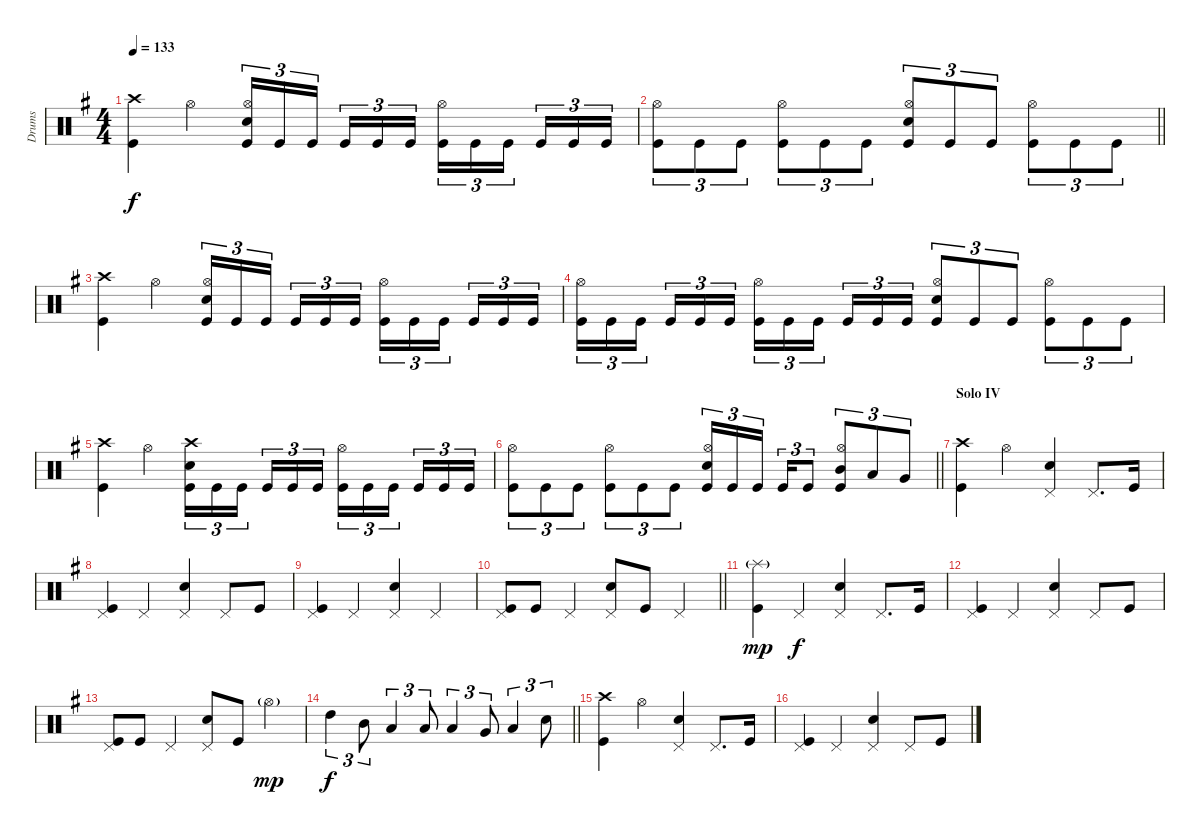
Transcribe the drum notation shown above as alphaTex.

\track ("Drums" "Drums") {instrument percussion}
\staff
\articulation defaults
\ts (4 4)
\tempo 133
\clef neutral
\ks eminor
("Crash high (hit)" "Kick (hit)").4{dy f} "Hi-Hat (open)".4 ("Hi-Hat (open)" "Electric Snare (hit)" "Kick (hit)").16{tu (3 2)} "Kick (hit)".16{tu (3 2)} "Kick (hit)".16{tu (3 2) beam splitsecondary} "Kick (hit)".16{tu (3 2)} "Kick (hit)".16{tu (3 2)} "Kick (hit)".16{tu (3 2)} ("Hi-Hat (open)" "Kick (hit)").16{tu (3 2)} "Kick (hit)".16{tu (3 2)} "Kick (hit)".16{tu (3 2) beam splitsecondary} "Kick (hit)".16{tu (3 2)} "Kick (hit)".16{tu (3 2)} "Kick (hit)".16{tu (3 2)} |
\barLineRight lightlight
("Hi-Hat (open)" "Kick (hit)").8{tu (3 2)} "Kick (hit)".8{tu (3 2)} "Kick (hit)".8{tu (3 2)} ("Hi-Hat (open)" "Kick (hit)").8{tu (3 2)} "Kick (hit)".8{tu (3 2)} "Kick (hit)".8{tu (3 2)} ("Hi-Hat (open)" "Electric Snare (hit)" "Kick (hit)").8{tu (3 2)} "Kick (hit)".8{tu (3 2)} "Kick (hit)".8{tu (3 2)} ("Hi-Hat (open)" "Kick (hit)").8{tu (3 2)} "Kick (hit)".8{tu (3 2)} "Kick (hit)".8{tu (3 2)} |
("Crash high (hit)" "Kick (hit)").4 "Hi-Hat (open)".4 ("Hi-Hat (open)" "Electric Snare (hit)" "Kick (hit)").16{tu (3 2)} "Kick (hit)".16{tu (3 2)} "Kick (hit)".16{tu (3 2) beam splitsecondary} "Kick (hit)".16{tu (3 2)} "Kick (hit)".16{tu (3 2)} "Kick (hit)".16{tu (3 2)} ("Hi-Hat (open)" "Kick (hit)").16{tu (3 2)} "Kick (hit)".16{tu (3 2)} "Kick (hit)".16{tu (3 2) beam splitsecondary} "Kick (hit)".16{tu (3 2)} "Kick (hit)".16{tu (3 2)} "Kick (hit)".16{tu (3 2)} |
("Hi-Hat (open)" "Kick (hit)").16{tu (3 2)} "Kick (hit)".16{tu (3 2)} "Kick (hit)".16{tu (3 2) beam splitsecondary} "Kick (hit)".16{tu (3 2)} "Kick (hit)".16{tu (3 2)} "Kick (hit)".16{tu (3 2)} ("Hi-Hat (open)" "Kick (hit)").16{tu (3 2)} "Kick (hit)".16{tu (3 2)} "Kick (hit)".16{tu (3 2) beam splitsecondary} "Kick (hit)".16{tu (3 2)} "Kick (hit)".16{tu (3 2)} "Kick (hit)".16{tu (3 2)} ("Hi-Hat (open)" "Electric Snare (hit)" "Kick (hit)").8{tu (3 2)} "Kick (hit)".8{tu (3 2)} "Kick (hit)".8{tu (3 2)} ("Hi-Hat (open)" "Kick (hit)").8{tu (3 2)} "Kick (hit)".8{tu (3 2)} "Kick (hit)".8{tu (3 2)} |
("Crash high (hit)" "Kick (hit)").4 "Hi-Hat (open)".4 ("Crash high (hit)" "Electric Snare (hit)" "Kick (hit)").16{tu (3 2)} "Kick (hit)".16{tu (3 2)} "Kick (hit)".16{tu (3 2) beam splitsecondary} "Kick (hit)".16{tu (3 2)} "Kick (hit)".16{tu (3 2)} "Kick (hit)".16{tu (3 2)} ("Hi-Hat (open)" "Kick (hit)").16{tu (3 2)} "Kick (hit)".16{tu (3 2)} "Kick (hit)".16{tu (3 2) beam splitsecondary} "Kick (hit)".16{tu (3 2)} "Kick (hit)".16{tu (3 2)} "Kick (hit)".16{tu (3 2)} |
\barLineRight lightlight
("Hi-Hat (open)" "Kick (hit)").8{tu (3 2)} "Kick (hit)".8{tu (3 2)} "Kick (hit)".8{tu (3 2)} ("Hi-Hat (open)" "Kick (hit)").8{tu (3 2)} "Kick (hit)".8{tu (3 2)} "Kick (hit)".8{tu (3 2)} ("Hi-Hat (open)" "Electric Snare (hit)" "Kick (hit)").16{tu (3 2)} "Kick (hit)".16{tu (3 2)} "Kick (hit)".16{tu (3 2) beam splitsecondary} "Kick (hit)".16{tu (3 2)} "Kick (hit)".8{tu (3 2)} ("Mid Tom (hit)" "Hi-Hat (open)" "Kick (hit)").8{tu (3 2)} "Low Tom (hit)".8{tu (3 2)} "Very Low Tom (hit)".8{tu (3 2)} |
\section ("" "Solo IV")
("Crash high (hit)" "Kick (hit)").4 "Hi-Hat (open)".4 ("Pedal Hi-Hat (hit)" "Electric Snare (hit)").4 "Pedal Hi-Hat (hit)".8{d} "Kick (hit)".16 |
("Pedal Hi-Hat (hit)" "Kick (hit)").4 "Pedal Hi-Hat (hit)".4 ("Pedal Hi-Hat (hit)" "Electric Snare (hit)").4 "Pedal Hi-Hat (hit)".8 "Kick (hit)".8 |
("Pedal Hi-Hat (hit)" "Kick (hit)").4 "Pedal Hi-Hat (hit)".4 ("Pedal Hi-Hat (hit)" "Electric Snare (hit)").4 "Pedal Hi-Hat (hit)".4 |
\barLineRight lightlight
("Pedal Hi-Hat (hit)" "Kick (hit)").8 "Kick (hit)".8 "Pedal Hi-Hat (hit)".4 ("Pedal Hi-Hat (hit)" "Electric Snare (hit)").8 "Kick (hit)".8 "Pedal Hi-Hat (hit)".4 |
("Splash (hit)"{g} "Kick (hit)").4{dy mp} "Pedal Hi-Hat (hit)".4{dy f} ("Pedal Hi-Hat (hit)" "Electric Snare (hit)").4 "Pedal Hi-Hat (hit)".8{d} "Kick (hit)".16 |
("Pedal Hi-Hat (hit)" "Kick (hit)").4 "Pedal Hi-Hat (hit)".4 ("Pedal Hi-Hat (hit)" "Electric Snare (hit)").4 "Pedal Hi-Hat (hit)".8 "Kick (hit)".8 |
("Pedal Hi-Hat (hit)" "Kick (hit)").8 "Kick (hit)".8 "Pedal Hi-Hat (hit)".4 ("Pedal Hi-Hat (hit)" "Electric Snare (hit)").8 "Kick (hit)".8 "Hi-Hat (open)"{g}.4{dy mp} |
\barLineRight lightlight "High Tom (hit)".4{tu (3 2) dy f} "Mid Tom (hit)".8{tu (3 2)} "Low Tom (hit)".4{tu (3 2)} "Low Tom (hit)".8{tu (3 2)} "Low Tom (hit)".4{tu (3 2)} "Very Low Tom (hit)".8{tu (3 2)} "Low Floor Tom (hit)".4{tu (3 2)} "Electric Snare (hit)".8{tu (3 2)}
|
("Crash high (hit)" "Kick (hit)").4 "Hi-Hat (open)".4 ("Pedal Hi-Hat (hit)" "Electric Snare (hit)").4 "Pedal Hi-Hat (hit)".8{d} "Kick (hit)".16 |
("Pedal Hi-Hat (hit)" "Kick (hit)").4 "Pedal Hi-Hat (hit)".4 ("Pedal Hi-Hat (hit)" "Electric Snare (hit)").4 "Pedal Hi-Hat (hit)".8 "Kick (hit)".8
